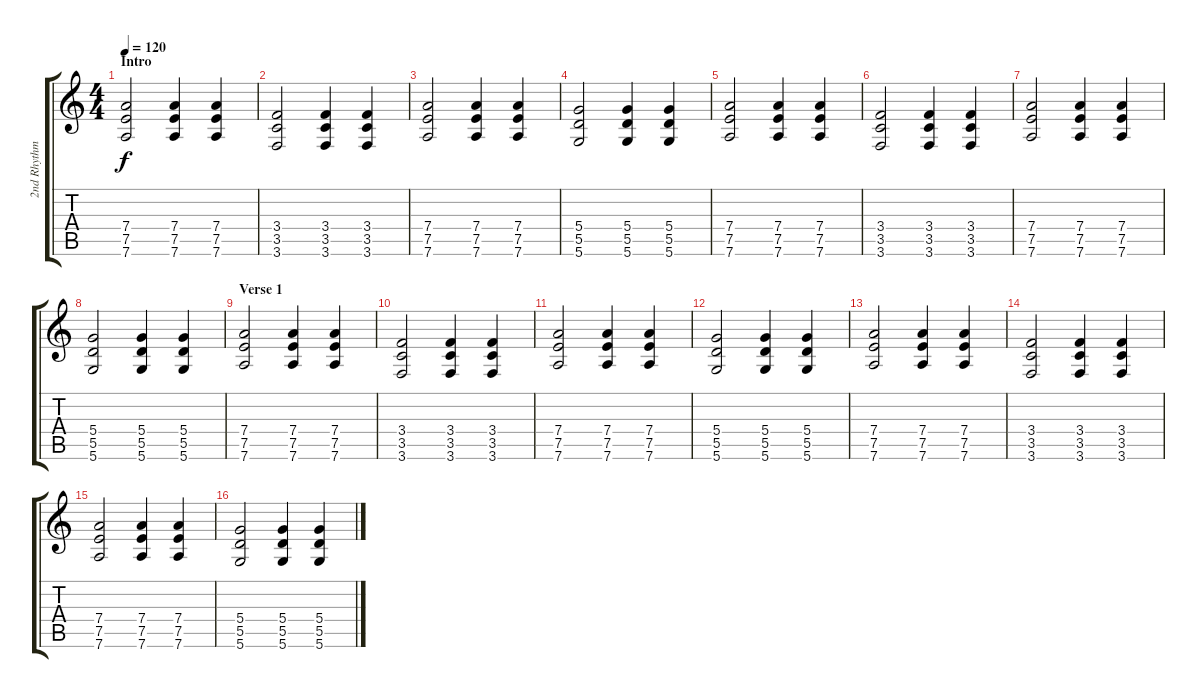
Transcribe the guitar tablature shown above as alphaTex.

\track ("2nd Rhythm Acoustic Guitar (nylon)" "2nd Rhythm") {instrument acousticguitarnylon}
\staff {score tabs}
\tuning (E4 B3 G3 D3 A2 D2) {hide}
\ts (4 4)
\section ("" "Intro")
\tempo 120
\clef g2
\ks c
(7.4 7.5 7.6).2{dy f instrument acousticguitarnylon} (7.4 7.5 7.6).4 (7.4 7.5 7.6).4 |
(3.4 3.5 3.6).2 (3.4 3.5 3.6).4 (3.4 3.5 3.6).4 |
(7.4 7.5 7.6).2 (7.4 7.5 7.6).4 (7.4 7.5 7.6).4 |
(5.4 5.5 5.6).2 (5.4 5.5 5.6).4 (5.4 5.5 5.6).4 |
(7.4 7.5 7.6).2 (7.4 7.5 7.6).4 (7.4 7.5 7.6).4 |
(3.4 3.5 3.6).2 (3.4 3.5 3.6).4 (3.4 3.5 3.6).4 |
(7.4 7.5 7.6).2 (7.4 7.5 7.6).4 (7.4 7.5 7.6).4 |
(5.4 5.5 5.6).2 (5.4 5.5 5.6).4 (5.4 5.5 5.6).4 |
\section ("" "Verse 1")
(7.4 7.5 7.6).2 (7.4 7.5 7.6).4 (7.4 7.5 7.6).4 |
(3.4 3.5 3.6).2 (3.4 3.5 3.6).4 (3.4 3.5 3.6).4 |
(7.4 7.5 7.6).2 (7.4 7.5 7.6).4 (7.4 7.5 7.6).4 |
(5.4 5.5 5.6).2 (5.4 5.5 5.6).4 (5.4 5.5 5.6).4 |
(7.4 7.5 7.6).2 (7.4 7.5 7.6).4 (7.4 7.5 7.6).4 |
(3.4 3.5 3.6).2 (3.4 3.5 3.6).4 (3.4 3.5 3.6).4 |
(7.4 7.5 7.6).2 (7.4 7.5 7.6).4 (7.4 7.5 7.6).4 |
(5.4 5.5 5.6).2 (5.4 5.5 5.6).4 (5.4 5.5 5.6).4
